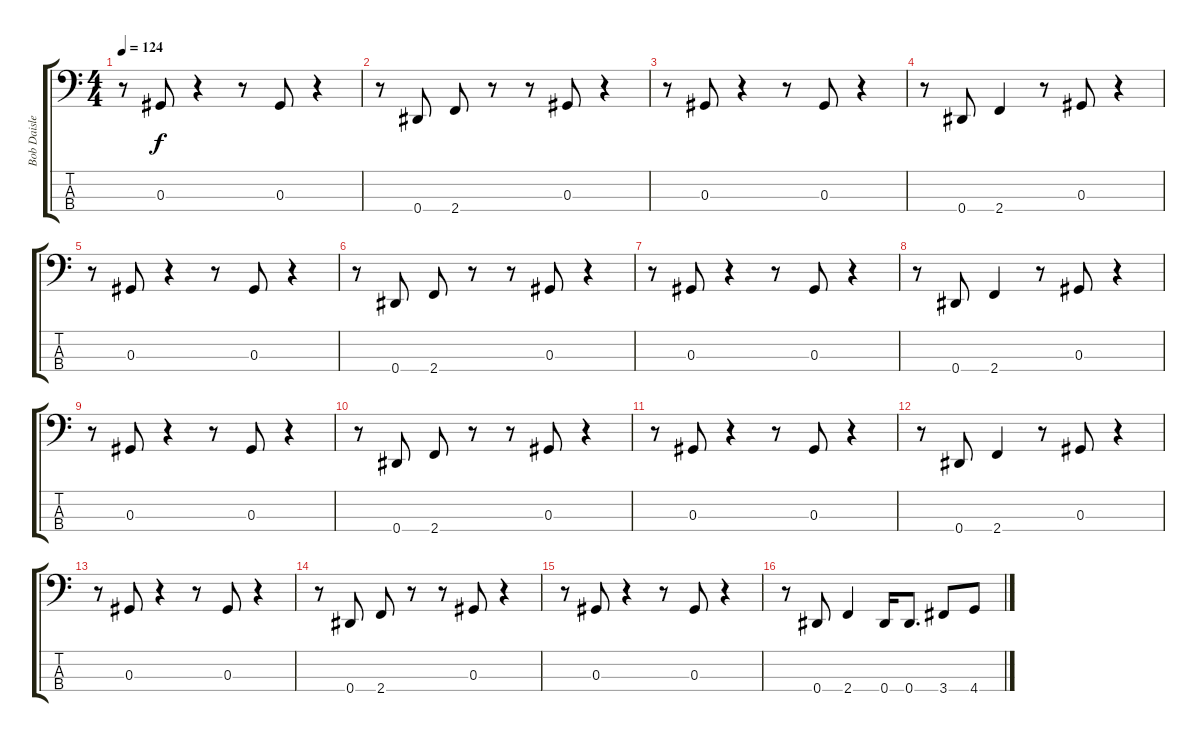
\track ("Bob Daisley" "Bob Daisle") {instrument electricbassfinger}
\staff {score tabs}
\tuning (Gb2 Db2 Ab1 Eb1) {hide}
\ts (4 4)
\tempo 124
\clef f4
\ks c
r.8{dy f} 0.3.8 r.4 r.8 0.3.8 r.4 |
r.8 0.4.8 2.4.8 r.8 r.8 0.3.8 r.4 |
r.8 0.3.8 r.4 r.8 0.3.8 r.4 |
r.8 0.4.8 2.4.4 r.8 0.3.8 r.4 |
r.8 0.3.8 r.4 r.8 0.3.8 r.4 |
r.8 0.4.8 2.4.8 r.8 r.8 0.3.8 r.4 |
r.8 0.3.8 r.4 r.8 0.3.8 r.4 |
r.8 0.4.8 2.4.4 r.8 0.3.8 r.4 |
r.8 0.3.8 r.4 r.8 0.3.8 r.4 |
r.8 0.4.8 2.4.8 r.8 r.8 0.3.8 r.4 |
r.8 0.3.8 r.4 r.8 0.3.8 r.4 |
r.8 0.4.8 2.4.4 r.8 0.3.8 r.4 |
r.8 0.3.8 r.4 r.8 0.3.8 r.4 |
r.8 0.4.8 2.4.8 r.8 r.8 0.3.8 r.4 |
r.8 0.3.8 r.4 r.8 0.3.8 r.4 |
r.8 0.4.8 2.4.4 0.4.16 0.4.8{d} 3.4.8 4.4.8
